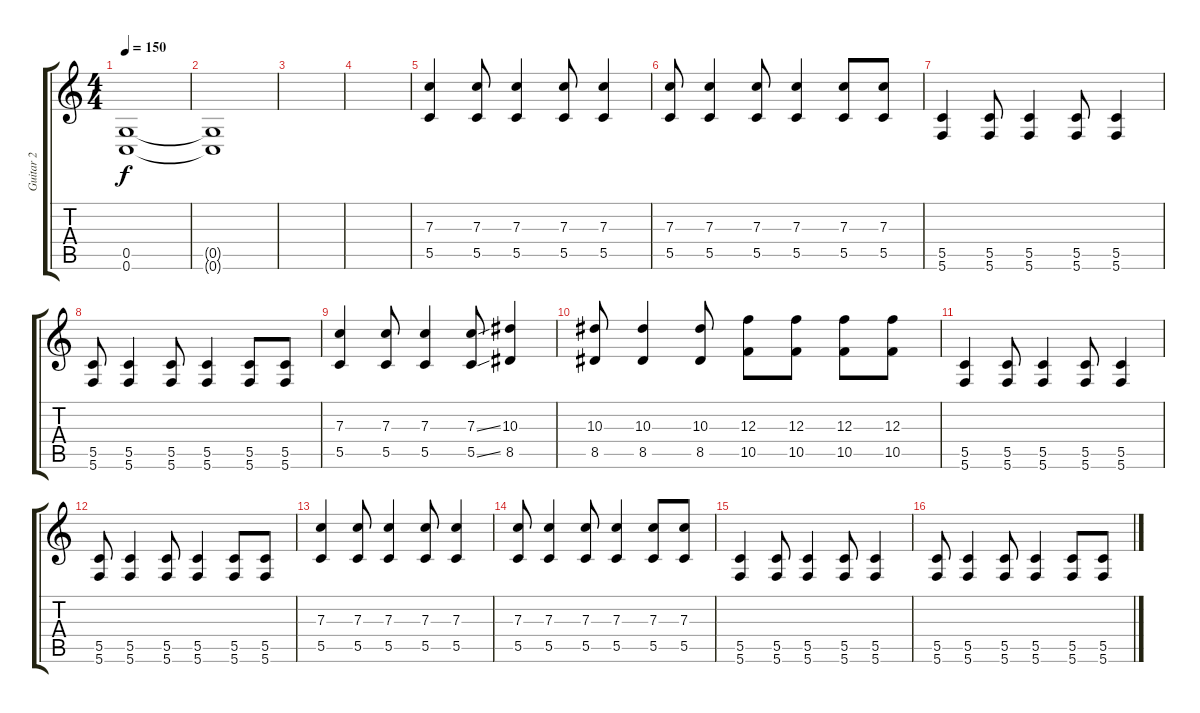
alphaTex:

\track ("Guitar 2" "Guitar 2") {instrument distortionguitar}
\staff {score tabs}
\tuning (D4 A3 F3 C3 G2 C2) {hide}
\ts (4 4)
\tempo 150
\clef g2
\ks c
(0.5{t} 0.6{t}).1{dy f volume 0} |
(0.5{t} 0.6{t}).1 |
|
|
(7.3 5.5).4{volume 12 instrument acousticguitarnylon} (7.3 5.5).8 (7.3 5.5).4 (7.3 5.5).8 (7.3 5.5).4 |
(7.3 5.5).8 (7.3 5.5).4 (7.3 5.5).8 (7.3 5.5).4 (7.3 5.5).8 (7.3 5.5).8 |
(5.5 5.6).4 (5.5 5.6).8 (5.5 5.6).4 (5.5 5.6).8 (5.5 5.6).4 |
(5.5 5.6).8 (5.5 5.6).4 (5.5 5.6).8 (5.5 5.6).4 (5.5 5.6).8 (5.5 5.6).8 |
(7.3 5.5).4 (7.3 5.5).8 (7.3 5.5).4 (7.3{ss} 5.5{ss}).8 (10.3 8.5).4 |
(10.3 8.5).8 (10.3 8.5).4 (10.3 8.5).8 (12.3 10.5).8 (12.3 10.5).8 (12.3 10.5).8 (12.3 10.5).8 |
(5.5 5.6).4 (5.5 5.6).8 (5.5 5.6).4 (5.5 5.6).8 (5.5 5.6).4 |
(5.5 5.6).8 (5.5 5.6).4 (5.5 5.6).8 (5.5 5.6).4 (5.5 5.6).8 (5.5 5.6).8 |
(7.3 5.5).4 (7.3 5.5).8 (7.3 5.5).4 (7.3 5.5).8 (7.3 5.5).4 |
(7.3 5.5).8 (7.3 5.5).4 (7.3 5.5).8 (7.3 5.5).4 (7.3 5.5).8 (7.3 5.5).8 |
(5.5 5.6).4 (5.5 5.6).8 (5.5 5.6).4 (5.5 5.6).8 (5.5 5.6).4 |
(5.5 5.6).8 (5.5 5.6).4 (5.5 5.6).8 (5.5 5.6).4 (5.5 5.6).8 (5.5 5.6).8
